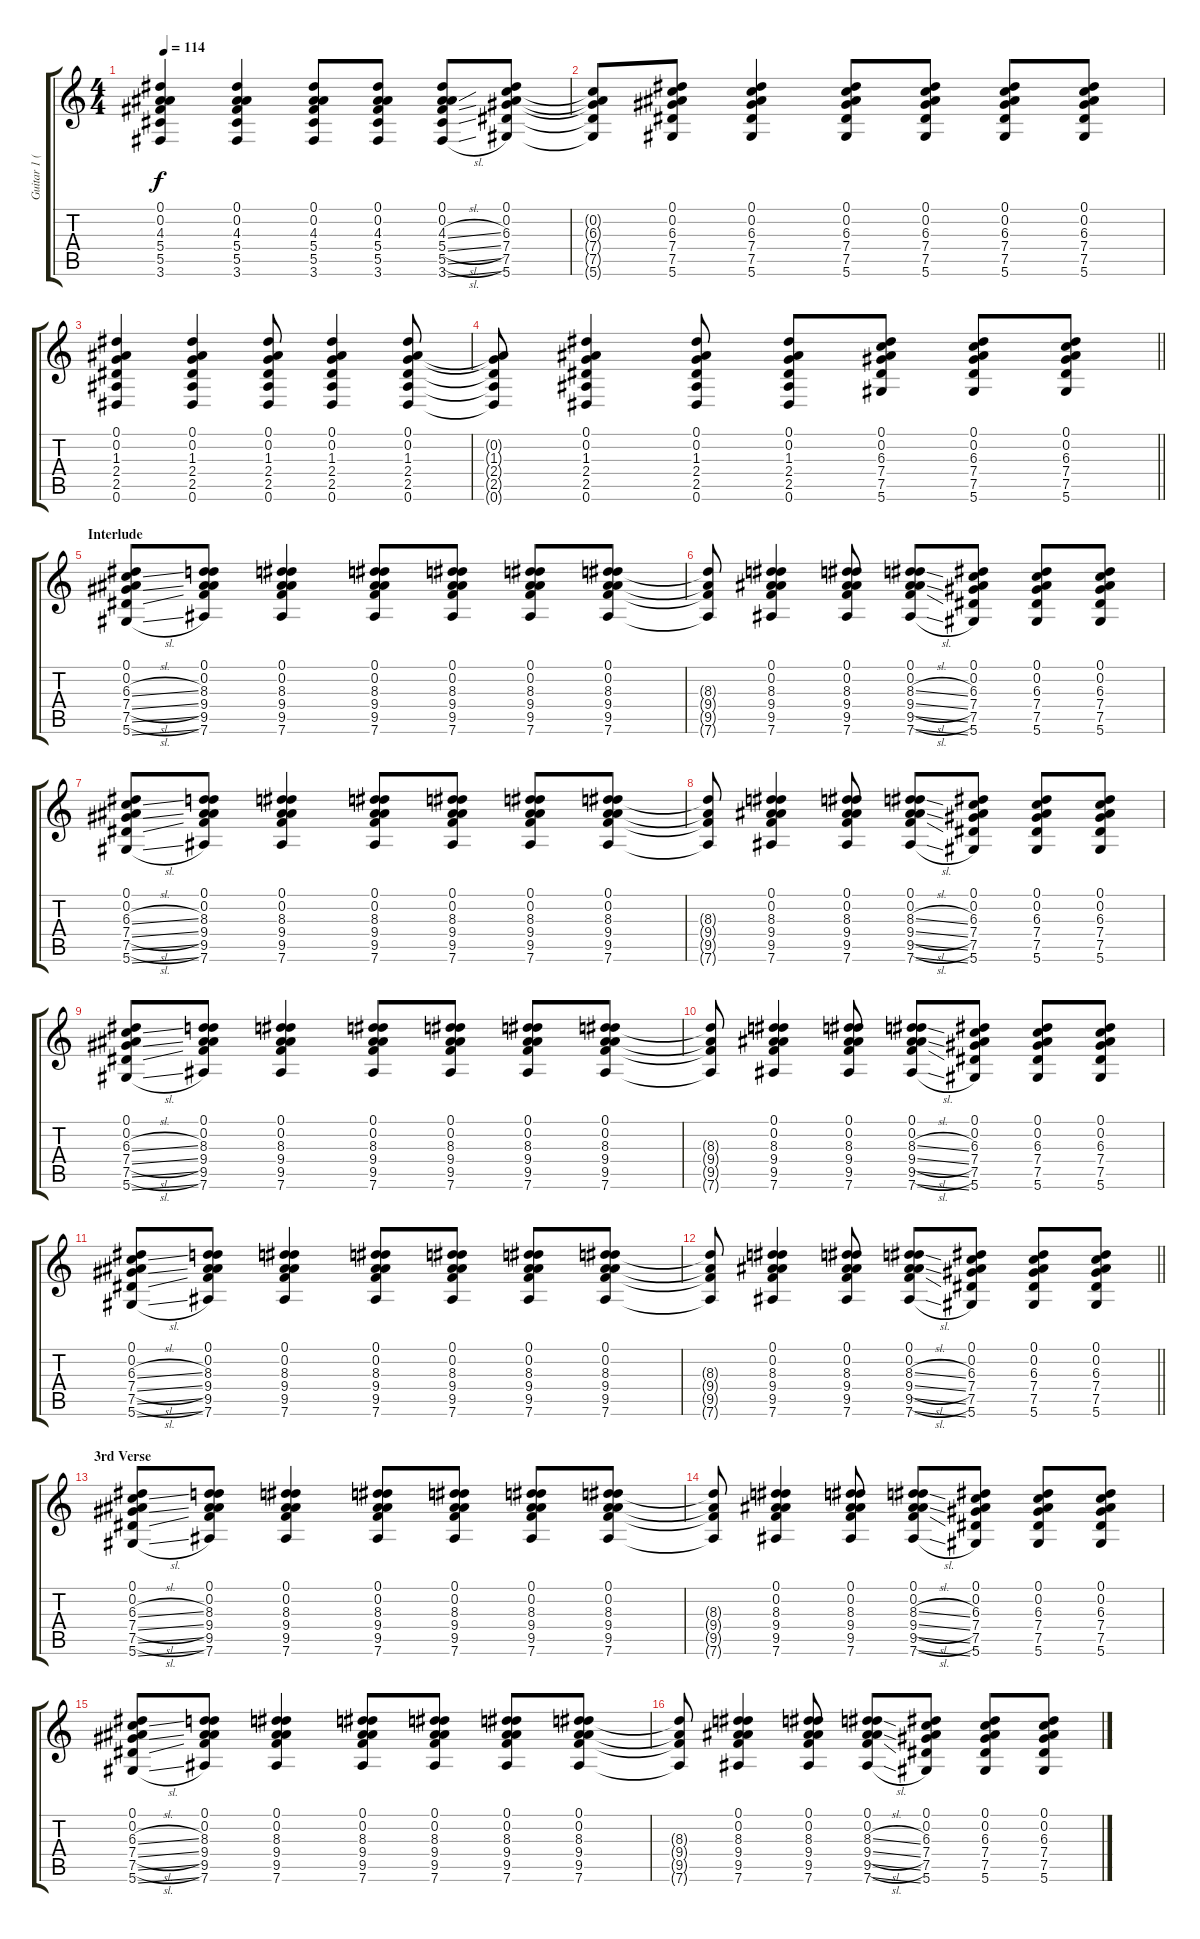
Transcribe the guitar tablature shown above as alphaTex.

\track ("Guitar 1 (Jerry)" "Guitar 1 (") {instrument acousticguitarsteel}
\staff {score tabs}
\tuning (Eb4 Bb3 Gb3 Db3 Ab2 Eb2) {hide}
\ts (4 4)
\tempo 114
\clef g2
\ks c
(0.1 0.2 4.3 5.4 5.5 3.6).4{dy f} (0.1 0.2 4.3 5.4 5.5 3.6).4 (0.1 0.2 4.3 5.4 5.5 3.6).8 (0.1 0.2 4.3 5.4 5.5 3.6).8 (0.1 0.2 4.3{sl} 5.4{sl} 5.5{sl} 3.6{sl}).8 (0.1 0.2 6.3 7.4 7.5 5.6).8 |
(0.2{t} 6.3{t} 7.4{t} 7.5{t} 5.6{t}).8 (0.1 0.2 6.3 7.4 7.5 5.6).8 (0.1 0.2 6.3 7.4 7.5 5.6).4 (0.1 0.2 6.3 7.4 7.5 5.6).8 (0.1 0.2 6.3 7.4 7.5 5.6).8 (0.1 0.2 6.3 7.4 7.5 5.6).8 (0.1 0.2 6.3 7.4 7.5 5.6).8 |
(0.1 0.2 1.3 2.4 2.5 0.6).4 (0.1 0.2 1.3 2.4 2.5 0.6).4 (0.1 0.2 1.3 2.4 2.5 0.6).8 (0.1 0.2 1.3 2.4 2.5 0.6).4 (0.1 0.2 1.3 2.4 2.5 0.6).8 |
\barLineRight lightlight
(0.2{t} 1.3{t} 2.4{t} 2.5{t} 0.6{t}).8 (0.1 0.2 1.3 2.4 2.5 0.6).4 (0.1 0.2 1.3 2.4 2.5 0.6).8 (0.1 0.2 1.3 2.4 2.5 0.6).8 (0.1 0.2 6.3 7.4 7.5 5.6).8 (0.1 0.2 6.3 7.4 7.5 5.6).8 (0.1 0.2 6.3 7.4 7.5 5.6).8 |
\section ("" "Interlude")
(0.1 0.2 6.3{sl} 7.4{sl} 7.5{sl} 5.6{sl}).8 (0.1 0.2 8.3 9.4 9.5 7.6).8 (0.1 0.2 8.3 9.4 9.5 7.6).4 (0.1 0.2 8.3 9.4 9.5 7.6).8 (0.1 0.2 8.3 9.4 9.5 7.6).8 (0.1 0.2 8.3 9.4 9.5 7.6).8 (0.1 0.2 8.3 9.4 9.5 7.6).8 |
(8.3{t} 9.4{t} 9.5{t} 7.6{t}).8 (0.1 0.2 8.3 9.4 9.5 7.6).4 (0.1 0.2 8.3 9.4 9.5 7.6).8 (0.1 0.2 8.3{sl} 9.4{sl} 9.5{sl} 7.6{sl}).8 (0.1 0.2 6.3 7.4 7.5 5.6).8 (0.1 0.2 6.3 7.4 7.5 5.6).8 (0.1 0.2 6.3 7.4 7.5 5.6).8 |
(0.1 0.2 6.3{sl} 7.4{sl} 7.5{sl} 5.6{sl}).8 (0.1 0.2 8.3 9.4 9.5 7.6).8 (0.1 0.2 8.3 9.4 9.5 7.6).4 (0.1 0.2 8.3 9.4 9.5 7.6).8 (0.1 0.2 8.3 9.4 9.5 7.6).8 (0.1 0.2 8.3 9.4 9.5 7.6).8 (0.1 0.2 8.3 9.4 9.5 7.6).8 |
(8.3{t} 9.4{t} 9.5{t} 7.6{t}).8 (0.1 0.2 8.3 9.4 9.5 7.6).4 (0.1 0.2 8.3 9.4 9.5 7.6).8 (0.1 0.2 8.3{sl} 9.4{sl} 9.5{sl} 7.6{sl}).8 (0.1 0.2 6.3 7.4 7.5 5.6).8 (0.1 0.2 6.3 7.4 7.5 5.6).8 (0.1 0.2 6.3 7.4 7.5 5.6).8 |
(0.1 0.2 6.3{sl} 7.4{sl} 7.5{sl} 5.6{sl}).8 (0.1 0.2 8.3 9.4 9.5 7.6).8 (0.1 0.2 8.3 9.4 9.5 7.6).4 (0.1 0.2 8.3 9.4 9.5 7.6).8 (0.1 0.2 8.3 9.4 9.5 7.6).8 (0.1 0.2 8.3 9.4 9.5 7.6).8 (0.1 0.2 8.3 9.4 9.5 7.6).8 |
(8.3{t} 9.4{t} 9.5{t} 7.6{t}).8 (0.1 0.2 8.3 9.4 9.5 7.6).4 (0.1 0.2 8.3 9.4 9.5 7.6).8 (0.1 0.2 8.3{sl} 9.4{sl} 9.5{sl} 7.6{sl}).8 (0.1 0.2 6.3 7.4 7.5 5.6).8 (0.1 0.2 6.3 7.4 7.5 5.6).8 (0.1 0.2 6.3 7.4 7.5 5.6).8 |
(0.1 0.2 6.3{sl} 7.4{sl} 7.5{sl} 5.6{sl}).8 (0.1 0.2 8.3 9.4 9.5 7.6).8 (0.1 0.2 8.3 9.4 9.5 7.6).4 (0.1 0.2 8.3 9.4 9.5 7.6).8 (0.1 0.2 8.3 9.4 9.5 7.6).8 (0.1 0.2 8.3 9.4 9.5 7.6).8 (0.1 0.2 8.3 9.4 9.5 7.6).8 |
\barLineRight lightlight
(8.3{t} 9.4{t} 9.5{t} 7.6{t}).8 (0.1 0.2 8.3 9.4 9.5 7.6).4 (0.1 0.2 8.3 9.4 9.5 7.6).8 (0.1 0.2 8.3{sl} 9.4{sl} 9.5{sl} 7.6{sl}).8 (0.1 0.2 6.3 7.4 7.5 5.6).8 (0.1 0.2 6.3 7.4 7.5 5.6).8 (0.1 0.2 6.3 7.4 7.5 5.6).8 |
\section ("" "3rd Verse")
(0.1 0.2 6.3{sl} 7.4{sl} 7.5{sl} 5.6{sl}).8 (0.1 0.2 8.3 9.4 9.5 7.6).8 (0.1 0.2 8.3 9.4 9.5 7.6).4 (0.1 0.2 8.3 9.4 9.5 7.6).8 (0.1 0.2 8.3 9.4 9.5 7.6).8 (0.1 0.2 8.3 9.4 9.5 7.6).8 (0.1 0.2 8.3 9.4 9.5 7.6).8 |
(8.3{t} 9.4{t} 9.5{t} 7.6{t}).8 (0.1 0.2 8.3 9.4 9.5 7.6).4 (0.1 0.2 8.3 9.4 9.5 7.6).8 (0.1 0.2 8.3{sl} 9.4{sl} 9.5{sl} 7.6{sl}).8 (0.1 0.2 6.3 7.4 7.5 5.6).8 (0.1 0.2 6.3 7.4 7.5 5.6).8 (0.1 0.2 6.3 7.4 7.5 5.6).8 |
(0.1 0.2 6.3{sl} 7.4{sl} 7.5{sl} 5.6{sl}).8 (0.1 0.2 8.3 9.4 9.5 7.6).8 (0.1 0.2 8.3 9.4 9.5 7.6).4 (0.1 0.2 8.3 9.4 9.5 7.6).8 (0.1 0.2 8.3 9.4 9.5 7.6).8 (0.1 0.2 8.3 9.4 9.5 7.6).8 (0.1 0.2 8.3 9.4 9.5 7.6).8 |
(8.3{t} 9.4{t} 9.5{t} 7.6{t}).8 (0.1 0.2 8.3 9.4 9.5 7.6).4 (0.1 0.2 8.3 9.4 9.5 7.6).8 (0.1 0.2 8.3{sl} 9.4{sl} 9.5{sl} 7.6{sl}).8 (0.1 0.2 6.3 7.4 7.5 5.6).8 (0.1 0.2 6.3 7.4 7.5 5.6).8 (0.1 0.2 6.3 7.4 7.5 5.6).8
